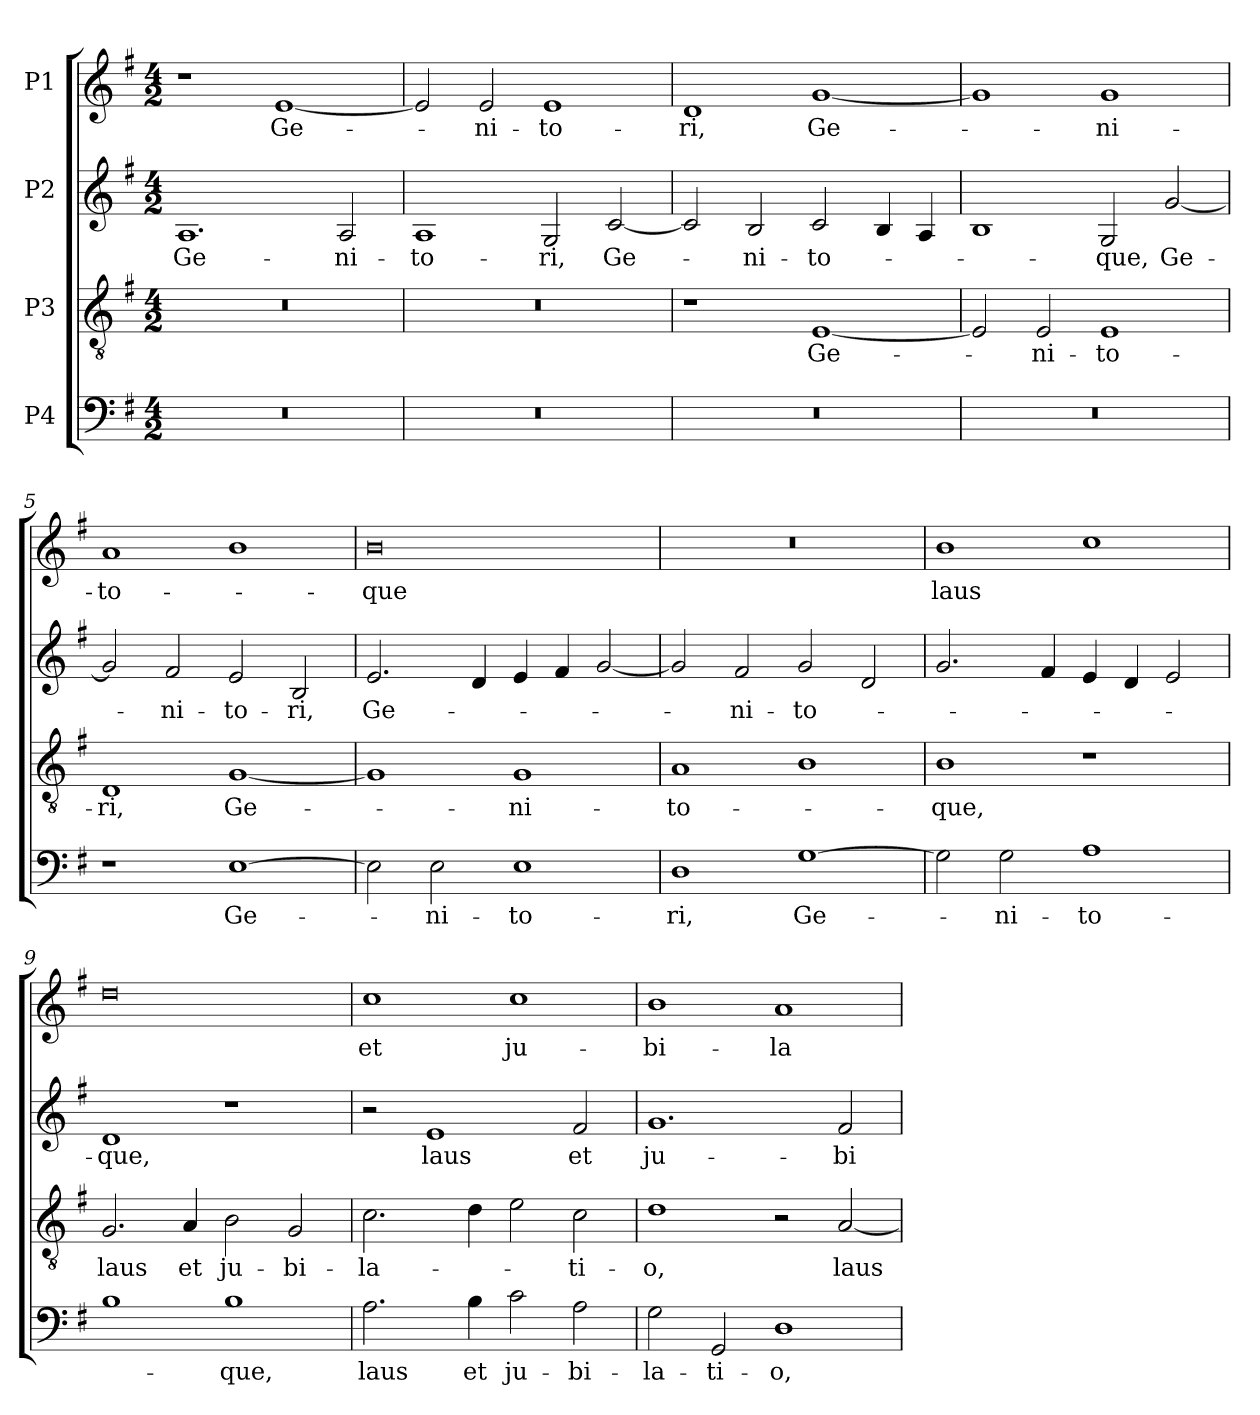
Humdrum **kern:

**kern	**text	**kern	**text	**kern	**text	**kern	**text
*part4	*part4	*part3	*part3	*part2	*part2	*part1	*part1
*staff4	*staff4	*staff3	*staff3	*staff2	*staff2	*staff1	*staff1
*I"P4	*	*I"P3	*	*I"P2	*	*I"P1	*
*clefF4	*	*clefGv2	*	*clefG2	*	*clefG2	*
*	*	*ITrd7c12	*	*	*	*	*
*k[f#]	*	*k[f#]	*	*k[f#]	*	*k[f#]	*
*G:	*	*G:	*	*G:	*	*G:	*
*M4/2	*	*M4/2	*	*M4/2	*	*M4/2	*
*MM184	*	*MM184	*	*MM184	*	*MM184	*
=1	=1	=1	=1	=1	=1	=1	=1
!LO:N:vis=1	!	!LO:N:vis=1	!	!	!LO:LY:b	!	!
0r	.	0r	.	1.A	-Ge-	1r	.
!	!	!	!	!	!	!	!LO:LY:b
.	.	.	.	.	.	[<1e	-Ge-
!	!	!	!	!	!LO:LY:b	!	!
.	.	.	.	2A/	ni-	.	.
=2	=2	=2	=2	=2	=2	=2	=2
!LO:N:vis=1	!	!LO:N:vis=1	!	!	!LO:LY:b	!	!
0r	.	0r	.	1A	-to-	2e/]	.
!	!	!	!	!	!	!	!LO:LY:b
.	.	.	.	.	.	2e/	ni-
!	!	!	!	!	!LO:LY:b	!	!LO:LY:b
.	.	.	.	2G/	ri,	1e	-to-
!	!	!	!	!	!LO:LY:b	!	!
.	.	.	.	[<2c/	-Ge-	.	.
=3	=3	=3	=3	=3	=3	=3	=3
!LO:N:vis=1	!	!	!	!	!	!	!LO:LY:b
0r	.	1r	.	2c/]	.	1d	ri,
!	!	!	!	!	!LO:LY:b	!	!
.	.	.	.	2B/	-ni-	.	.
!	!	!	!LO:LY:b	!	!LO:LY:b	!	!LO:LY:b
.	.	[<1EE	-Ge-	2c/	-to-	[<1g	-Ge-
.	.	.	.	4B/	.	.	.
.	.	.	.	4A/	.	.	.
=4	=4	=4	=4	=4	=4	=4	=4
!LO:N:vis=1	!	!	!	!	!	!	!
0r	.	2EE/]	.	1B	.	1g]	.
!	!	!	!LO:LY:b	!	!	!	!
.	.	2EE/	ni-	.	.	.	.
!	!	!	!LO:LY:b	!	!LO:LY:b	!	!LO:LY:b
.	.	1EE	-to-	2G/	que,	1g	-ni-
!	!	!	!	!	!LO:LY:b	!	!
.	.	.	.	[<2g/	-Ge-	.	.
=5	=5	=5	=5	=5	=5	=5	=5
!	!	!	!LO:LY:b	!	!	!	!LO:LY:b
1r	.	1DD	ri,	2g/]	.	1a	-to-
!	!	!	!	!	!LO:LY:b	!	!
.	.	.	.	2f#/	ni-	.	.
!	!LO:LY:b	!	!LO:LY:b	!	!LO:LY:b	!	!
[>1E	-Ge-	[<1GG	-Ge-	2e/	-to-	1b	.
!	!	!	!	!	!LO:LY:b	!	!
.	.	.	.	2B/	ri,	.	.
=6	=6	=6	=6	=6	=6	=6	=6
!	!	!	!	!	!LO:LY:b	!	!LO:LY:b
2E\]	.	1GG]	.	2.e/	-Ge-	0b	que
!	!LO:LY:b	!	!	!	!	!	!
2E\	ni-	.	.	.	.	.	.
.	.	.	.	4d/	.	.	.
!	!LO:LY:b	!	!LO:LY:b	!	!	!	!
1E	-to-	1GG	-ni-	4e/	.	.	.
.	.	.	.	4f#/	.	.	.
.	.	.	.	[<2g/	.	.	.
!!LO:LB:g=z
=7	=7	=7	=7	=7	=7	=7	=7
!	!LO:LY:b	!	!LO:LY:b	!	!	!LO:N:vis=1	!
1D	ri,	1AA	-to-	2g/]	.	0r	.
!	!	!	!	!	!LO:LY:b	!	!
.	.	.	.	2f#/	-ni-	.	.
!	!LO:LY:b	!	!	!	!LO:LY:b	!	!
[>1G	-Ge-	1BB	.	2g/	-to-	.	.
.	.	.	.	2d/	.	.	.
=8	=8	=8	=8	=8	=8	=8	=8
!	!	!	!LO:LY:b	!	!	!	!LO:LY:b
2G\]	.	1BB	que,	2.g/	.	1b	-laus
!	!LO:LY:b	!	!	!	!	!	!
2G\	-ni-	.	.	.	.	.	.
.	.	.	.	4f#/	.	.	.
!	!LO:LY:b	!	!	!	!	!	!
1A	-to-	1r	.	4e/	.	1cc	.
.	.	.	.	4d/	.	.	.
.	.	.	.	2e/	.	.	.
=9	=9	=9	=9	=9	=9	=9	=9
!	!	!	!LO:LY:b	!	!LO:LY:b	!	!
1B	.	2.GG/	-laus	1d	que,	0dd	.
!	!	!	!LO:LY:b	!	!	!	!
.	.	4AA/	-et	.	.	.	.
!	!LO:LY:b	!	!LO:LY:b	!	!	!	!
1B	que,	2BB\	-ju-	1r	.	.	.
!	!	!	!LO:LY:b	!	!	!	!
.	.	2GG/	bi-	.	.	.	.
=10	=10	=10	=10	=10	=10	=10	=10
!	!LO:LY:b	!	!LO:LY:b	!	!	!	!LO:LY:b
2.A\	-laus	2.C\	-la-	2r	.	1cc	-et
!	!	!	!	!	!LO:LY:b	!	!
.	.	.	.	1e	-laus	.	.
!	!LO:LY:b	!	!	!	!	!	!
4B\	-et	4D\	.	.	.	.	.
!	!LO:LY:b	!	!	!	!	!	!LO:LY:b
2c\	-ju-	2E\	.	.	.	1cc	-ju-
!	!LO:LY:b	!	!LO:LY:b	!	!LO:LY:b	!	!
2A\	bi-	2C\	-ti-	2f#/	-et	.	.
=11	=11	=11	=11	=11	=11	=11	=11
!	!LO:LY:b	!	!LO:LY:b	!	!LO:LY:b	!	!LO:LY:b
2G\	-la-	1D	o,	1.g	-ju-	1b	bi-
!	!LO:LY:b	!	!	!	!	!	!
2GG/	-ti-	.	.	.	.	.	.
!	!LO:LY:b	!	!	!	!	!	!LO:LY:b
1D	o,	2r	.	.	.	1a	-la-
!	!	!	!LO:LY:b	!	!LO:LY:b	!	!
.	.	[<2AA/	-laus	2f#/	bi-	.	.
=	=	=	=	=	=	=	=
*-	*-	*-	*-	*-	*-	*-	*-
